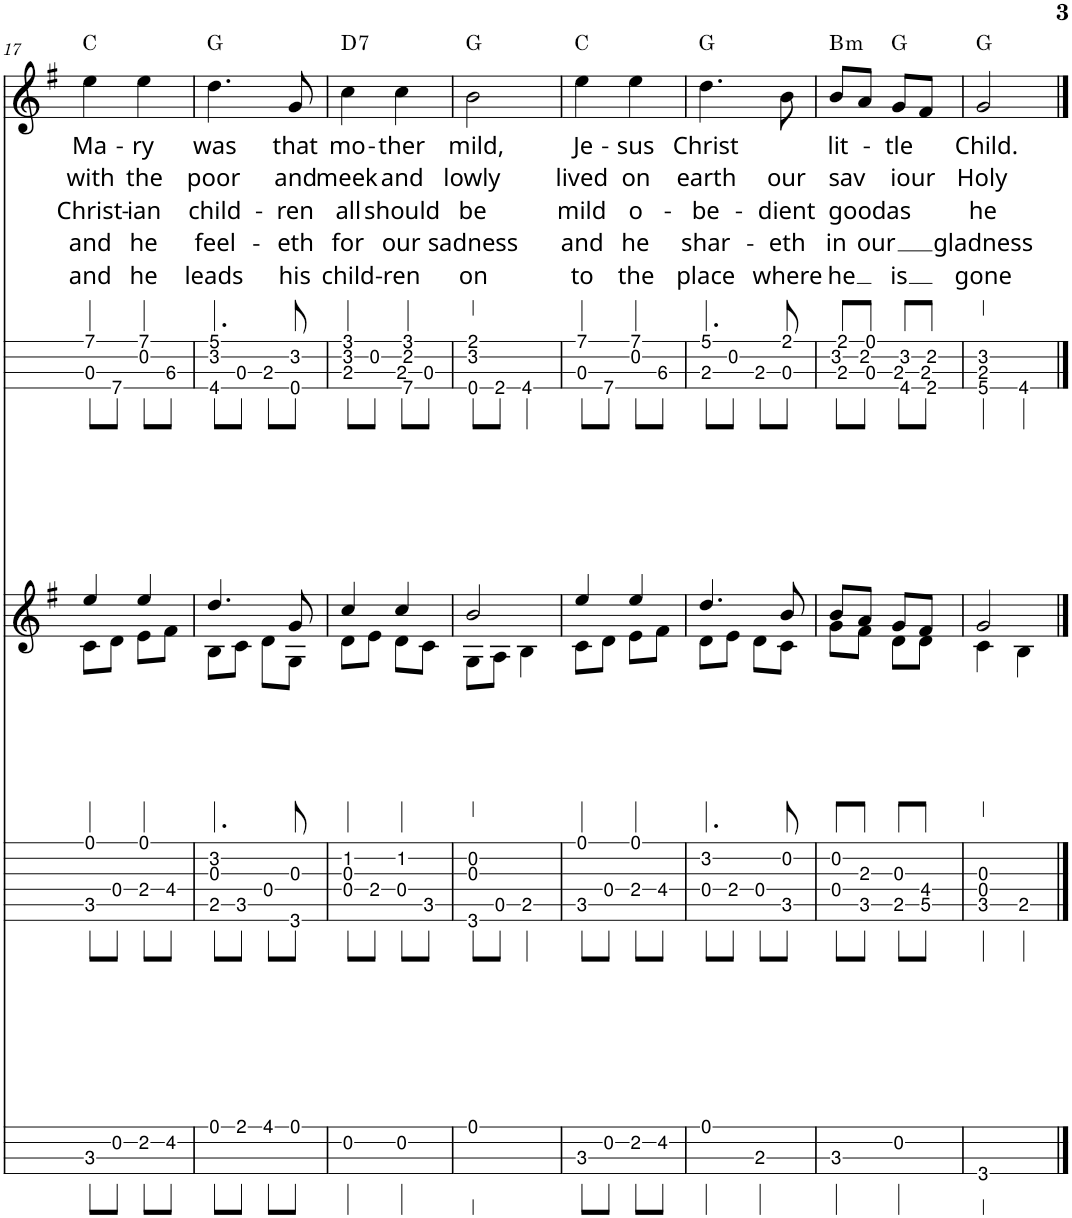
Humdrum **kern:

**kern	**kern	**kern	**kern	**kern	**text	**text	**text	**text	**text	**harte
*part5	*part4	*part3	*part2	*part1	*part1	*part1	*part1	*part1	*part1	*part1
*staff5	*staff4	*staff3	*staff2	*staff1	*staff1	*staff1	*staff1	*staff1	*staff1	*
*I"Bass Guitar	*I"Guitar	*I"Dulcimer	*I"Ukulele	*I"Mandolin	*	*	*	*	*	*
!!LO:PB:g=z
*	*	*clefG2	*	*clefG2	*	*	*	*	*	*
*k[f#]	*k[f#]	*k[f#]	*k[f#]	*k[f#]	*	*	*	*	*	*
*G:	*G:	*G:	*G:	*G:	*	*	*	*	*	*
*M2/4	*M2/4	*M2/4	*M2/4	*M2/4	*	*	*	*	*	*
=17	=17	=17	=17	=17	=17	=17	=17	=17	=17	=17
*	*^	*^	*^	*	*	*	*	*	*	*
!	!	!	!	!	!	!	!	!LO:LY:b	!LO:LY:b	!LO:LY:b	!LO:LY:b	!LO:LY:b	!
8CC\L	4e/	8C\L	4ee/	8c\L	4ee/	8c\L	4ee\	Ma-	with	Christ-	and	and	C:maj
8DD\J	.	8D\J	.	8d\J	.	8d\J	.	.	.	.	.	.	.
!	!	!	!	!	!	!	!	!LO:LY:b	!LO:LY:b	!LO:LY:b	!LO:LY:b	!LO:LY:b	!
8EE\L	4e/	8E\L	4ee/	8e\L	4ee/	8e\L	4ee\	-ry	the	-ian	he	he	.
8FF#\J	.	8F#\J	.	8f#\J	.	8f#\J	.	.	.	.	.	.	.
=18	=18	=18	=18	=18	=18	=18	=18	=18	=18	=18	=18	=18	=18
!	!	!	!	!	!	!	!	!LO:LY:b	!LO:LY:b	!LO:LY:b	!LO:LY:b	!LO:LY:b	!
8GG\L	4.d/	8BB\ 8G\L	4.dd/	8B\L	4.dd/	8B\ 8g\L	4.dd\	was	poor	child-	feel-	leads	G:maj
8AA\J	.	8C\J	.	8c\J	.	8c\J	.	.	.	.	.	.	.
8BB\L	.	8D\L	.	8d\L	.	8d\L	.	.	.	.	.	.	.
!	!	!	!	!	!	!	!	!LO:LY:b	!LO:LY:b	!LO:LY:b	!LO:LY:b	!LO:LY:b	!
8GG\J	8G/	8GG\J	8g/	8G\J	8g/	8G\J	8g/	that	and	-ren	-eth	his	.
=19	=19	=19	=19	=19	=19	=19	=19	=19	=19	=19	=19	=19	=19
!	!	!	!	!	!	!	!	!LO:LY:b	!LO:LY:b	!LO:LY:b	!LO:LY:b	!LO:LY:b	!LO:H:kt=7
4DD\	4G/ 4c/	8D\L	4cc/	8d\L	4g/ 4cc/	8d\L	4cc\	mo-	meek	all	for	child-	D:7
.	.	8E\J	.	8e\J	.	8e\J	.	.	.	.	.	.	.
!	!	!	!	!	!	!	!	!LO:LY:b	!LO:LY:b	!LO:LY:b	!LO:LY:b	!LO:LY:b	!
4DD\	4c/	8D\L	4cc/	8d\L	4d/ 4f#/ 4cc/	8d\L	4cc\	-ther	and	should	our	-ren	.
.	.	8C\J	.	8c\J	.	8c\J	.	.	.	.	.	.	.
=20	=20	=20	=20	=20	=20	=20	=20	=20	=20	=20	=20	=20	=20
!	!	!	!	!	!	!	!	!LO:LY:b	!LO:LY:b	!LO:LY:b	!LO:LY:b	!LO:LY:b	!
2GG\	2G/ 2B/	8GG\L	2b/	8G\L	2g/ 2b/	8G\L	2b\	mild,	lowly	be	sadness	on	G:maj
.	.	8AA\J	.	8A\J	.	8A\J	.	.	.	.	.	.	.
.	.	4BB\	.	4B\	.	4B\	.	.	.	.	.	.	.
=21	=21	=21	=21	=21	=21	=21	=21	=21	=21	=21	=21	=21	=21
!	!	!	!	!	!	!	!	!LO:LY:b	!LO:LY:b	!LO:LY:b	!LO:LY:b	!LO:LY:b	!
8CC\L	4e/	8C\L	4ee/	8c\L	4ee/	8c\L	4ee\	Je-	lived	mild	and	to	C:maj
8DD\J	.	8D\J	.	8d\J	.	8d\J	.	.	.	.	.	.	.
!	!	!	!	!	!	!	!	!LO:LY:b	!LO:LY:b	!LO:LY:b	!LO:LY:b	!LO:LY:b	!
8EE\L	4e/	8E\L	4ee/	8e\L	4ee/	8e\L	4ee\	-sus	on	o-	he	the	.
8FF#\J	.	8F#\J	.	8f#\J	.	8f#\J	.	.	.	.	.	.	.
=22	=22	=22	=22	=22	=22	=22	=22	=22	=22	=22	=22	=22	=22
!	!	!	!	!	!	!	!	!LO:LY:b	!LO:LY:b	!LO:LY:b	!LO:LY:b	!LO:LY:b	!
4GG\	4.d/	8D\L	4.dd/	8d\L	4.dd/	8d\L	4.dd\	Christ	earth	-be-	shar-	place	G:maj
.	.	8E\J	.	8e\J	.	8e\J	.	.	.	.	.	.	.
4BBB\	.	8D\L	.	8d\L	.	8d\L	.	.	.	.	.	.	.
!	!	!	!	!	!	!	!	!	!LO:LY:b	!LO:LY:b	!LO:LY:b	!LO:LY:b	!
.	8B/	8C\J	8b/	8c\J	8b/	8c\J	8b\	.	our	-dient	-eth	where	.
=23	=23	=23	=23	=23	=23	=23	=23	=23	=23	=23	=23	=23	=23
!	!	!	!	!	!	!	!	!LO:LY:b	!LO:LY:b	!LO:LY:b	!LO:LY:b	!LO:LY:b	!LO:H:kt=m
*	*	*	*	*	*	*	*^	*	*	*	*	*	*
4CC\	8B/L	8D\L	8b/L	8g\L	8d/ 8b/L	8g\L	8b/L	4.ryy	lit-	sav	good	in	he	B:min
!	!	!	!	!	!	!	!	!	!	!	!	!LO:LY:b	!	!
.	8A/J	8C\J	8a/J	8f#\J	8c/ 8a/J	8f#\J	8a/J	.	.	.	.	our	.	.
!	!	!	!	!	!	!	!	!	!LO:LY:b	!LO:LY:b	!LO:LY:b	!	!LO:LY:b	!
4DD\	8G/L	8BB\L	8g/L	8d\L	8B/ 8g/L	8d\L	8g/L	.	-tle	iour	as	.	is	G:maj
.	8F#/J	8D\J	8f#/J	8d\J	8A/ 8f#/J	8d\J	8f#/J	8ryy	.	.	.	.	.	.
=24	=24	=24	=24	=24	=24	=24	=24	=24	=24	=24	=24	=24	=24	=24
!	!	!	!	!	!	!	!	!	!LO:LY:b	!LO:LY:b	!LO:LY:b	!LO:LY:b	!LO:LY:b	!
*	*	*	*	*	*	*	*v	*v	*	*	*	*	*	*
2GGG\	2D/ 2G/	4C\	2g/	4c\	2d/ 2g/	4c\	2g/	Child.	Holy	he	gladness	gone	G:maj
.	.	4BB\	.	4B\	.	4B\	.	.	.	.	.	.	.
*	*v	*v	*	*	*v	*v	*	*	*	*	*	*	*
*	*	*v	*v	*	*	*	*	*	*	*	*
==	==	==	==	==	==	==	==	==	==	==
*-	*-	*-	*-	*-	*-	*-	*-	*-	*-	*-
